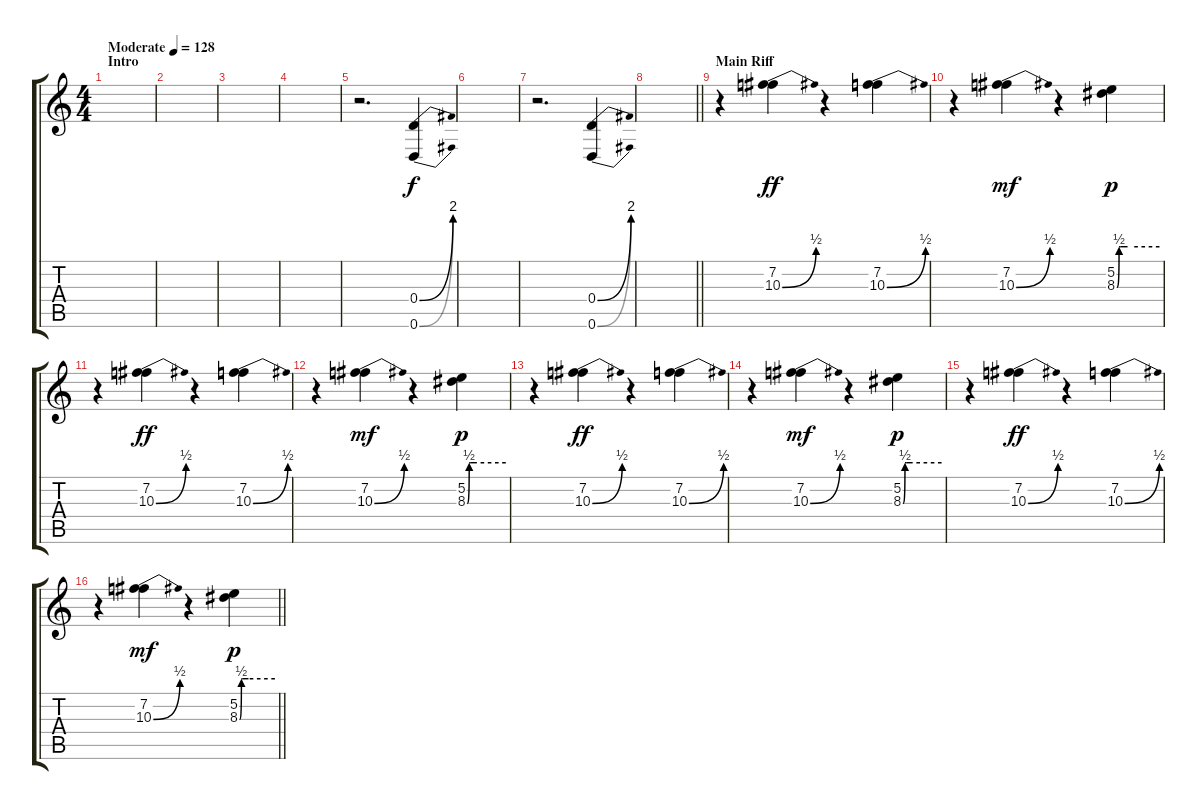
\track "" {instrument overdrivenguitar}
\staff {score tabs}
\tuning (E4 B3 G3 D3 A2 D2) {hide}
\ts (4 4)
\section ("" "Intro")
\tempo (128 "Moderate")
\clef g2
\ks c
|
|
|
|
r.2{d} (0.4{be (bend 0 0 60 8)} 0.6{be (bend 0 0 60 8)}).4 |
|
r.2{d} (0.4{be (bend 0 0 60 8)} 0.6{be (bend 0 0 60 8)}).4 |
\barLineRight lightlight
|
\section ("" "Main Riff")
r.4 (7.2 10.3{be (bend 0 0 60 2)}).4{dy ff} r.4 (7.2 10.3{be (bend 0 0 60 2)}).4 |
r.4 (7.2 10.3{be (bend 0 0 60 2)}).4{dy mf volume 7} r.4 (5.2 8.3{be (custom 0 0 3 2 5 2 15 2 60 2)}).4{dy p volume 3} |
r.4 (7.2 10.3{be (bend 0 0 60 2)}).4{dy ff volume 12} r.4 (7.2 10.3{be (bend 0 0 60 2)}).4 |
r.4 (7.2 10.3{be (bend 0 0 60 2)}).4{dy mf volume 7} r.4 (5.2 8.3{be (custom 0 0 3 2 5 2 15 2 60 2)}).4{dy p volume 3} |
r.4 (7.2 10.3{be (bend 0 0 60 2)}).4{dy ff volume 12} r.4 (7.2 10.3{be (bend 0 0 60 2)}).4 |
r.4 (7.2 10.3{be (bend 0 0 60 2)}).4{dy mf volume 7} r.4 (5.2 8.3{be (custom 0 0 3 2 5 2 15 2 60 2)}).4{dy p volume 3} |
r.4 (7.2 10.3{be (bend 0 0 60 2)}).4{dy ff volume 12} r.4 (7.2 10.3{be (bend 0 0 60 2)}).4 |
\barLineRight lightlight
r.4 (7.2 10.3{be (bend 0 0 60 2)}).4{dy mf volume 7} r.4 (5.2 8.3{be (custom 0 0 3 2 5 2 15 2 60 2)}).4{dy p volume 3}
